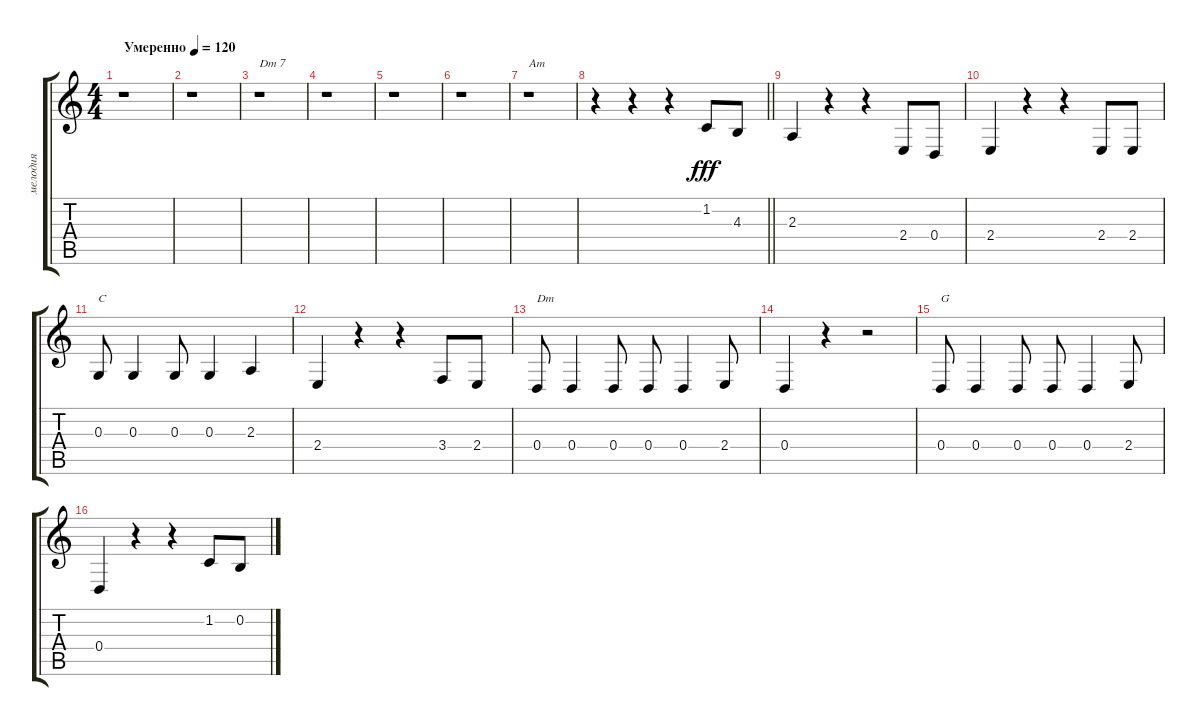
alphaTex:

\track ("мелодия" "мелодия") {instrument accordion}
\staff {score tabs}
\tuning (E4 B3 G3 D3 A2 E2) {hide}
\ts (4 4)
\tempo (120 "Умеренно")
\clef g2
\ks aminor
r.1{dy fff instrument accordion} |
r.1 |
r.1{txt "Dm 7"} |
r.1 |
r.1 |
r.1 |
r.1{txt "Am"} |
\barLineRight lightlight
r.4 r.4 r.4 1.2.8 4.3.8 |
\section ("" "")
2.3.4 r.4 r.4 2.4.8 0.4.8 |
2.4.4 r.4 r.4 2.4.8 2.4.8 |
0.3.8{txt "C"} 0.3.4 0.3.8 0.3.4 2.3.4 |
2.4.4 r.4 r.4 3.4.8 2.4.8 |
0.4.8{txt "Dm"} 0.4.4 0.4.8 0.4.8 0.4.4 2.4.8 |
0.4.4 r.4 r.2 |
0.4.8{txt "G"} 0.4.4 0.4.8 0.4.8 0.4.4 2.4.8 |
0.4.4 r.4 r.4 1.2.8 0.2.8
